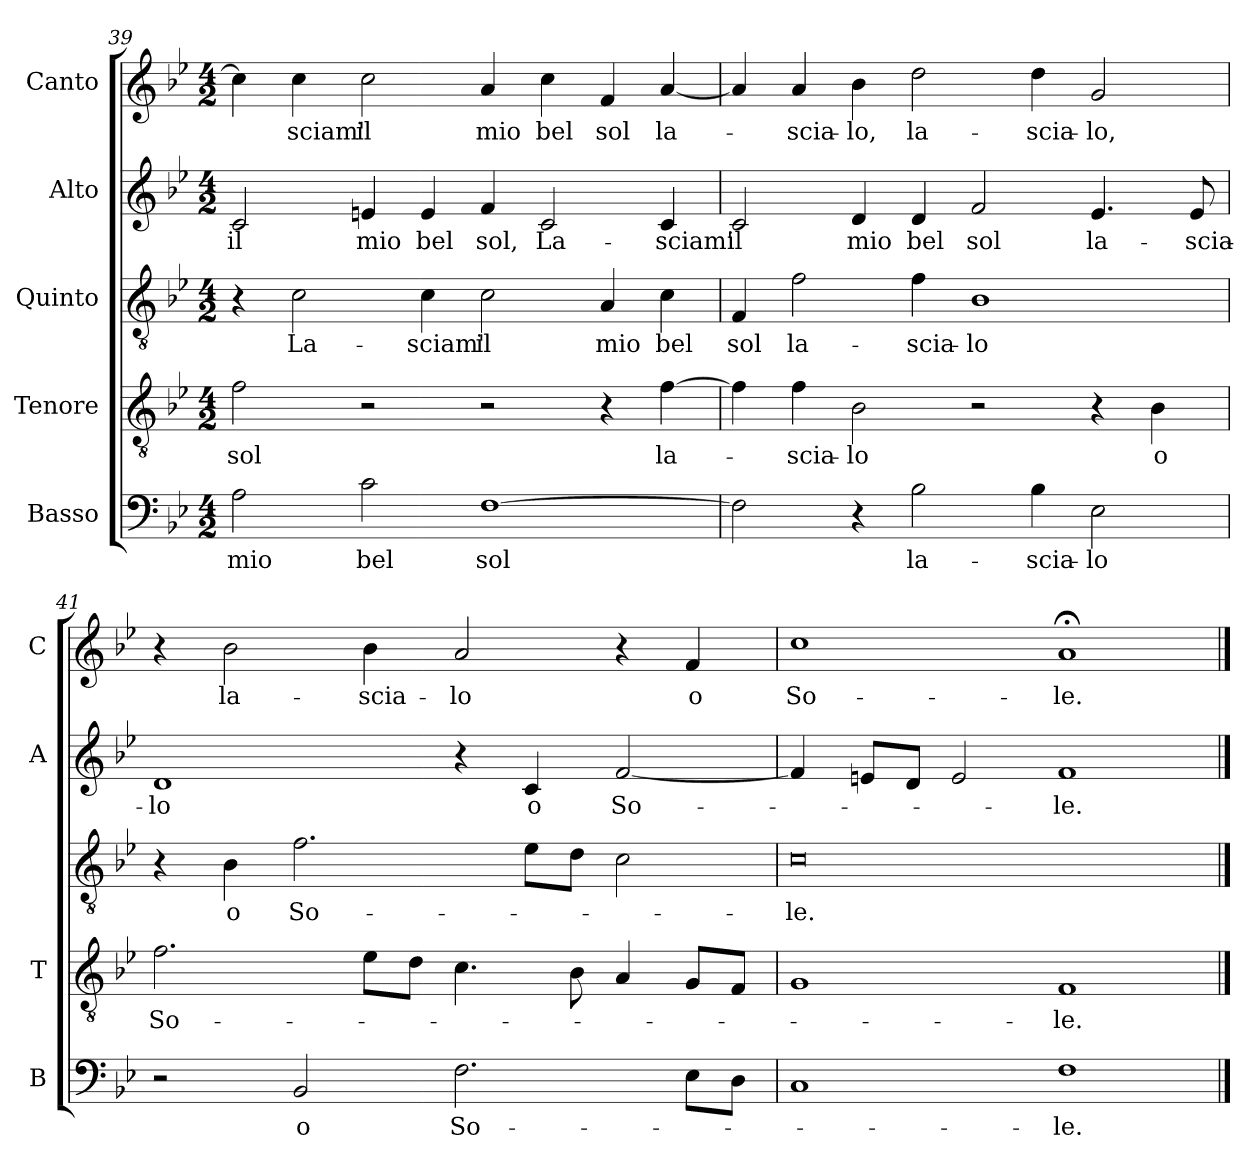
**kern	**text	**kern	**text	**kern	**text	**kern	**text	**kern	**text
*part5	*part5	*part4	*part4	*part3	*part3	*part2	*part2	*part1	*part1
*staff5	*staff5	*staff4	*staff4	*staff3	*staff3	*staff2	*staff2	*staff1	*staff1
*I"Basso	*	*I"Tenore	*	*I"Quinto	*	*I"Alto	*	*I"Canto	*
*I'B	*	*I'T	*	*	*	*I'A	*	*I'C	*
*clefF4	*	*clefGv2	*	*clefGv2	*	*clefG2	*	*clefG2	*
*k[b-e-]	*	*k[b-e-]	*	*k[b-e-]	*	*k[b-e-]	*	*k[b-e-]	*
*B-:	*	*B-:	*	*B-:	*	*B-:	*	*B-:	*
*M4/2	*	*M4/2	*	*M4/2	*	*M4/2	*	*M4/2	*
=39	=39	=39	=39	=39	=39	=39	=39	=39	=39
!	!LO:LY:b	!	!LO:LY:b	!	!	!	!LO:LY:b	!	!
2A\	mio	2f\	sol	4r	.	2c/	il	4cc\]	.
!	!	!	!	!	!LO:LY:b	!	!	!	!LO:LY:b
.	.	.	.	2c\	La-	.	.	4cc\	-sciam'
!	!LO:LY:b	!	!	!	!	!	!LO:LY:b	!	!LO:LY:b
2c\	bel	2r	.	.	.	4en/	mio	2cc\	il
!	!	!	!	!	!LO:LY:b	!	!LO:LY:b	!	!
.	.	.	.	4c\	-sciam'	4e/	bel	.	.
!	!LO:LY:b	!	!	!	!LO:LY:b	!	!LO:LY:b	!	!LO:LY:b
[1F	sol	2r	.	2c\	il	4f/	sol,	4a/	mio
!	!	!	!	!	!	!	!LO:LY:b	!	!LO:LY:b
.	.	.	.	.	.	2c/	La-	4cc\	bel
!	!	!	!	!	!LO:LY:b	!	!	!	!LO:LY:b
.	.	4r	.	4A/	mio	.	.	4f/	sol
!	!	!	!LO:LY:b	!	!LO:LY:b	!	!LO:LY:b	!	!LO:LY:b
.	.	[4f\	la-	4c\	bel	4c/	-sciam'	[4a/	la-
!!LO:LB:g=z
=40	=40	=40	=40	=40	=40	=40	=40	=40	=40
!	!	!	!	!	!LO:LY:b	!	!LO:LY:b	!	!
2F\]	.	4f\]	.	4F/	sol	2c/	il	4a/]	.
!	!	!	!LO:LY:b	!	!LO:LY:b	!	!	!	!LO:LY:b
.	.	4f\	-scia-	2f\	la-	.	.	4a/	-scia-
!	!	!	!LO:LY:b	!	!	!	!LO:LY:b	!	!LO:LY:b
4r	.	2B-\	-lo	.	.	4d/	mio	4b-\	-lo,
!	!LO:LY:b	!	!	!	!LO:LY:b	!	!LO:LY:b	!	!LO:LY:b
2B-\	la-	.	.	4f\	-scia-	4d/	bel	2dd\	la-
!	!	!	!	!	!LO:LY:b	!	!LO:LY:b	!	!
.	.	2r	.	1B-	-lo	2f/	sol	.	.
!	!LO:LY:b	!	!	!	!	!	!	!	!LO:LY:b
4B-\	-scia-	.	.	.	.	.	.	4dd\	-scia-
!	!LO:LY:b	!	!	!	!	!	!LO:LY:b	!	!LO:LY:b
2E-\	-lo	4r	.	.	.	4.e-/	la-	2g/	-lo,
!	!	!	!LO:LY:b	!	!	!	!	!	!
.	.	4B-\	o	.	.	.	.	.	.
!	!	!	!	!	!	!	!LO:LY:b	!	!
.	.	.	.	.	.	8e-/	-scia-	.	.
=41	=41	=41	=41	=41	=41	=41	=41	=41	=41
!	!	!	!LO:LY:b	!	!	!	!LO:LY:b	!	!
2r	.	2.f\	So-	4r	.	1d	-lo	4r	.
!	!	!	!	!	!LO:LY:b	!	!	!	!LO:LY:b
.	.	.	.	4B-\	o	.	.	2b-\	la-
!	!LO:LY:b	!	!	!	!LO:LY:b	!	!	!	!
2BB-/	o	.	.	2.f\	So-	.	.	.	.
!	!	!	!	!	!	!	!	!	!LO:LY:b
.	.	8e-\L	.	.	.	.	.	4b-\	-scia-
.	.	8d\J	.	.	.	.	.	.	.
!	!LO:LY:b	!	!	!	!	!	!	!	!LO:LY:b
2.F\	So-	4.c\	.	.	.	4r	.	2a/	-lo
!	!	!	!	!	!	!	!LO:LY:b	!	!
.	.	.	.	8e-\L	.	4c/	o	.	.
.	.	8B-\	.	8d\J	.	.	.	.	.
!	!	!	!	!	!	!	!LO:LY:b	!	!
.	.	4A/	.	2c\	.	[2f/	So-	4r	.
!	!	!	!	!	!	!	!	!	!LO:LY:b
8E-\L	.	8G/L	.	.	.	.	.	4f/	o
8D\J	.	8F/J	.	.	.	.	.	.	.
=42	=42	=42	=42	=42	=42	=42	=42	=42	=42
!	!	!	!	!	!LO:LY:b	!	!	!	!LO:LY:b
1C	.	1G	.	0c	-le.	4f/]	.	1cc	So-
.	.	.	.	.	.	8en/L	.	.	.
.	.	.	.	.	.	8d/J	.	.	.
.	.	.	.	.	.	2e/	.	.	.
!	!LO:LY:b	!	!LO:LY:b	!	!	!	!LO:LY:b	!	!LO:LY:b
1F	-le.	1F	-le.	.	.	1f	-le.	1a;<	-le.
==	==	==	==	==	==	==	==	==	==
*-	*-	*-	*-	*-	*-	*-	*-	*-	*-
